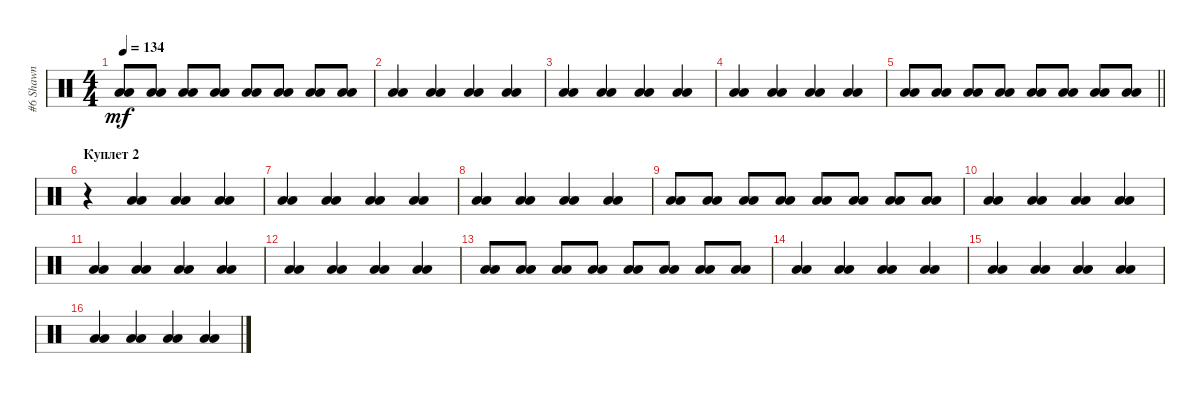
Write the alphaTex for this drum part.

\track ("#6 Shawn" "#6 Shawn") {instrument percussion}
\staff {score}
\articulation defaults
\ts (4 4)
\tempo 134
\clef neutral
\ks c
("Low Tom (hit)" "Low Floor Tom (hit)").8{dy mf} ("Low Tom (hit)" "Low Floor Tom (hit)").8 ("Low Tom (hit)" "Low Floor Tom (hit)").8 ("Low Tom (hit)" "Low Floor Tom (hit)").8 ("Low Tom (hit)" "Low Floor Tom (hit)").8 ("Low Tom (hit)" "Low Floor Tom (hit)").8 ("Low Tom (hit)" "Low Floor Tom (hit)").8 ("Low Tom (hit)" "Low Floor Tom (hit)").8 |
("Low Floor Tom (hit)" "Low Floor Tom (hit)").4 ("Low Tom (hit)" "Low Tom (hit)").4 ("Low Floor Tom (hit)" "Low Floor Tom (hit)").4 ("Low Tom (hit)" "Low Tom (hit)").4 |
("Low Floor Tom (hit)" "Low Floor Tom (hit)").4 ("Low Tom (hit)" "Low Tom (hit)").4 ("Low Floor Tom (hit)" "Low Floor Tom (hit)").4 ("Low Tom (hit)" "Low Tom (hit)").4 |
("Low Floor Tom (hit)" "Low Floor Tom (hit)").4 ("Low Tom (hit)" "Low Tom (hit)").4 ("Low Floor Tom (hit)" "Low Floor Tom (hit)").4 ("Low Tom (hit)" "Low Tom (hit)").4 |
\barLineRight lightlight
("Low Tom (hit)" "Low Floor Tom (hit)").8 ("Low Tom (hit)" "Low Floor Tom (hit)").8 ("Low Tom (hit)" "Low Floor Tom (hit)").8 ("Low Tom (hit)" "Low Floor Tom (hit)").8 ("Low Tom (hit)" "Low Floor Tom (hit)").8 ("Low Tom (hit)" "Low Floor Tom (hit)").8 ("Low Tom (hit)" "Low Floor Tom (hit)").8 ("Low Tom (hit)" "Low Floor Tom (hit)").8 |
\section ("" "Куплет 2")
r.4 ("Low Tom (hit)" "Low Tom (hit)").4 ("Low Floor Tom (hit)" "Low Floor Tom (hit)").4 ("Low Tom (hit)" "Low Tom (hit)").4 |
("Low Floor Tom (hit)" "Low Floor Tom (hit)").4 ("Low Tom (hit)" "Low Tom (hit)").4 ("Low Floor Tom (hit)" "Low Floor Tom (hit)").4 ("Low Tom (hit)" "Low Tom (hit)").4 |
("Low Floor Tom (hit)" "Low Floor Tom (hit)").4 ("Low Tom (hit)" "Low Tom (hit)").4 ("Low Floor Tom (hit)" "Low Floor Tom (hit)").4 ("Low Tom (hit)" "Low Tom (hit)").4 |
("Low Tom (hit)" "Low Floor Tom (hit)").8 ("Low Tom (hit)" "Low Floor Tom (hit)").8 ("Low Tom (hit)" "Low Floor Tom (hit)").8 ("Low Tom (hit)" "Low Floor Tom (hit)").8 ("Low Tom (hit)" "Low Floor Tom (hit)").8 ("Low Tom (hit)" "Low Floor Tom (hit)").8 ("Low Tom (hit)" "Low Floor Tom (hit)").8 ("Low Tom (hit)" "Low Floor Tom (hit)").8 |
("Low Floor Tom (hit)" "Low Floor Tom (hit)").4 ("Low Tom (hit)" "Low Tom (hit)").4 ("Low Floor Tom (hit)" "Low Floor Tom (hit)").4 ("Low Tom (hit)" "Low Tom (hit)").4 |
("Low Floor Tom (hit)" "Low Floor Tom (hit)").4 ("Low Tom (hit)" "Low Tom (hit)").4 ("Low Floor Tom (hit)" "Low Floor Tom (hit)").4 ("Low Tom (hit)" "Low Tom (hit)").4 |
("Low Floor Tom (hit)" "Low Floor Tom (hit)").4 ("Low Tom (hit)" "Low Tom (hit)").4 ("Low Floor Tom (hit)" "Low Floor Tom (hit)").4 ("Low Tom (hit)" "Low Tom (hit)").4 |
("Low Tom (hit)" "Low Floor Tom (hit)").8 ("Low Tom (hit)" "Low Floor Tom (hit)").8 ("Low Tom (hit)" "Low Floor Tom (hit)").8 ("Low Tom (hit)" "Low Floor Tom (hit)").8 ("Low Tom (hit)" "Low Floor Tom (hit)").8 ("Low Tom (hit)" "Low Floor Tom (hit)").8 ("Low Tom (hit)" "Low Floor Tom (hit)").8 ("Low Tom (hit)" "Low Floor Tom (hit)").8 |
("Low Floor Tom (hit)" "Low Floor Tom (hit)").4 ("Low Tom (hit)" "Low Tom (hit)").4 ("Low Floor Tom (hit)" "Low Floor Tom (hit)").4 ("Low Tom (hit)" "Low Tom (hit)").4 |
("Low Floor Tom (hit)" "Low Floor Tom (hit)").4 ("Low Tom (hit)" "Low Tom (hit)").4 ("Low Floor Tom (hit)" "Low Floor Tom (hit)").4 ("Low Tom (hit)" "Low Tom (hit)").4 |
("Low Floor Tom (hit)" "Low Floor Tom (hit)").4 ("Low Tom (hit)" "Low Tom (hit)").4 ("Low Floor Tom (hit)" "Low Floor Tom (hit)").4 ("Low Tom (hit)" "Low Tom (hit)").4
